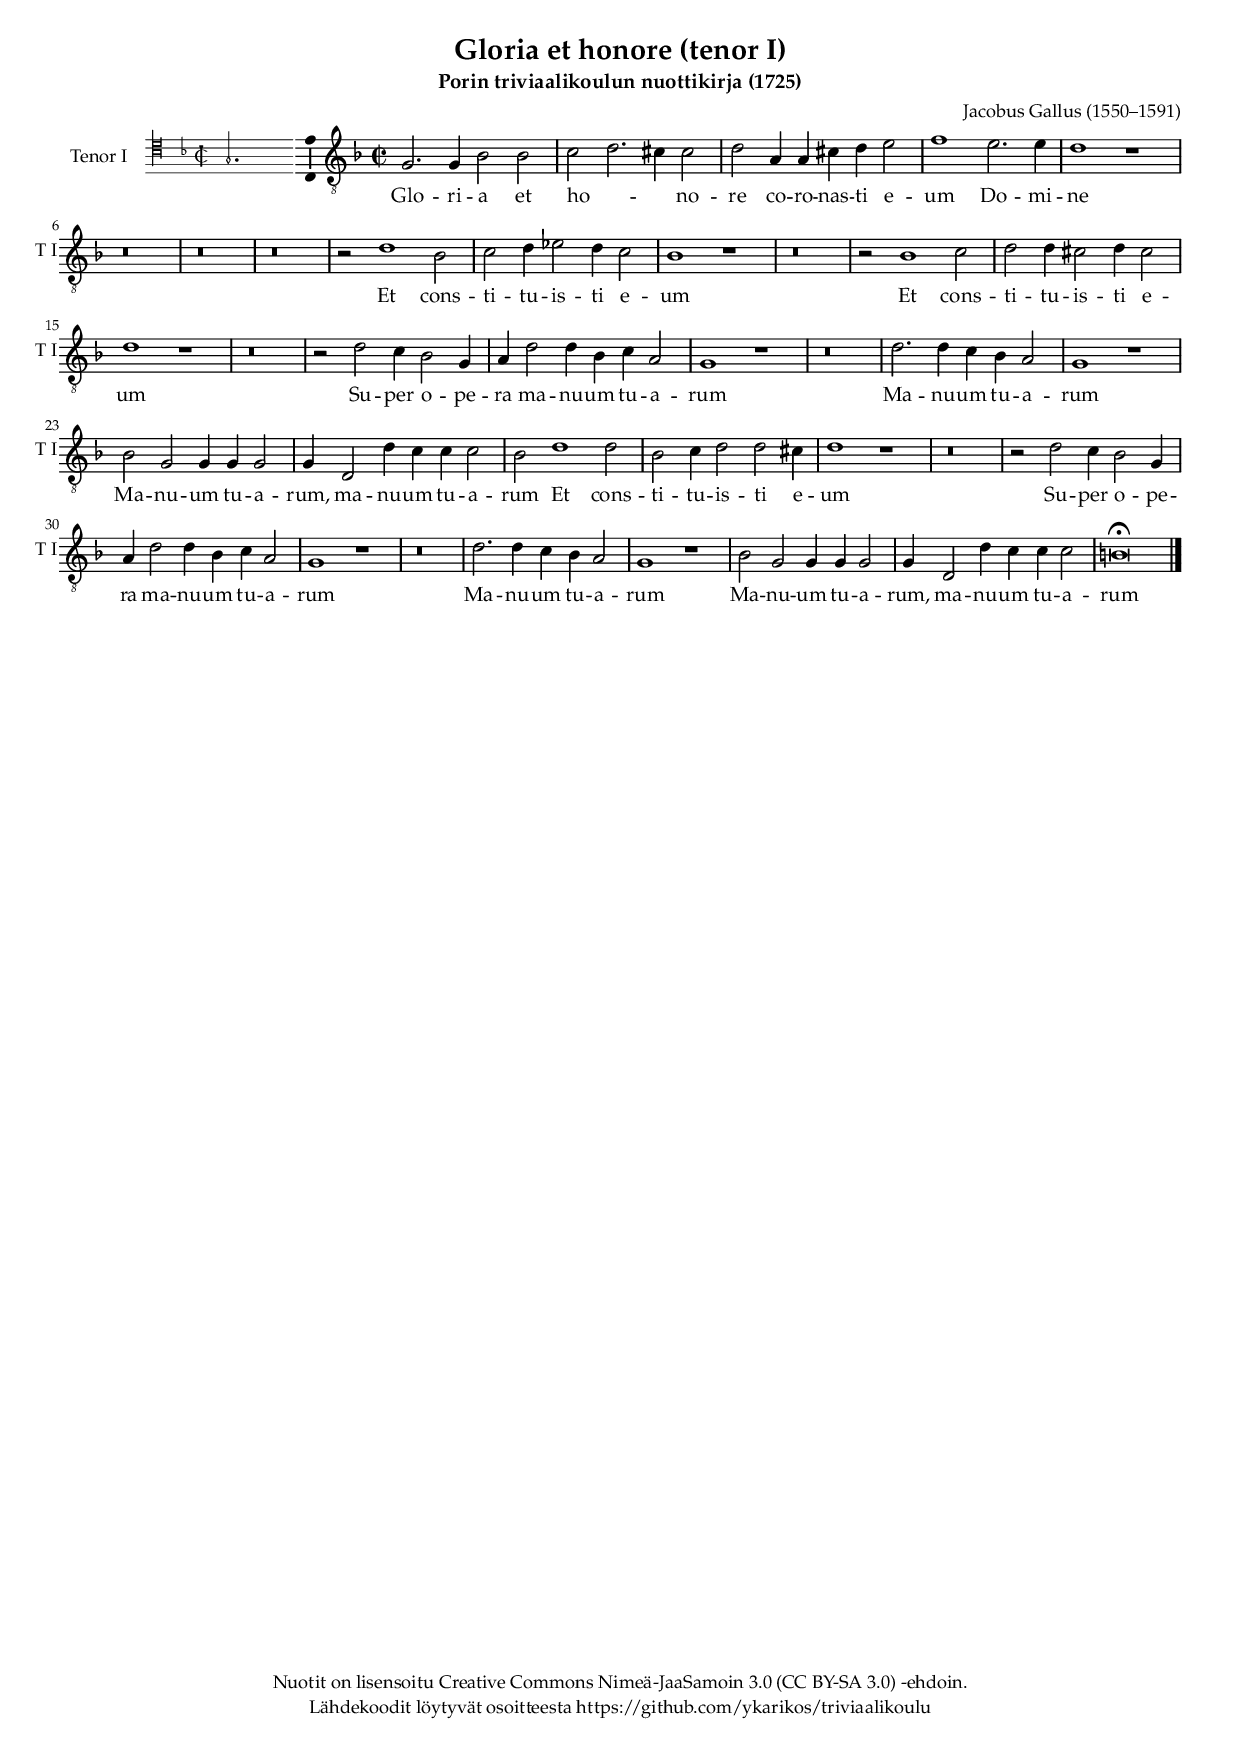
\version "2.19.49"
\include "suomi.ly"


global = {
%  \numericTimeSignature
  \time 2/2
	\set Timing.measureLength = #(ly:make-moment 4/2)
%  \autoBeamOff
  \key d \minor
  \set Staff.midiInstrument = #"voice oohs"
}

stanzaOneLyricsChoirOne = \lyricmode {
	Glo -- ri -- a et ho -- no -- re
	co -- ro -- nas -- ti e -- um Do -- mi -- ne
	Et cons -- ti -- tu -- is -- ti e -- um
	Et cons -- ti -- tu -- is -- ti e -- um
	Su -- per o -- pe -- ra ma -- nu -- um tu -- a -- rum
	Ma -- nu -- um tu -- a -- rum
	Ma -- nu -- um tu -- a -- rum,
	ma -- nu -- um tu -- a -- rum
	Et cons -- ti -- tu -- is -- ti e -- um
	Su -- per o -- pe -- ra ma -- nu -- um tu -- a -- rum
	Ma -- nu -- um tu -- a -- rum
	Ma -- nu -- um tu -- a -- rum,
	ma -- nu -- um tu -- a -- rum
}




% First choir

TenoreOneMusic = \relative c' {
	\set Staff.instrumentName = #"Tenor I"
	\set Staff.shortInstrumentName = "T I"

	\incipit { \clef "mensural-c4" \key d \minor \time 2/2 g2. }

	\clef "treble_8"
	g2. g4 b2 b | c( d2. cis4) cis2 | d a4 a cis d e2 | f1 e2. e4 |
	d1 r1 | r\breve | r\breve | r\breve |
	r2 d1 b2 | c d4 es2 d4 c2 | b1 r | r\breve |

% 2
	r2 b1 c2 | d d4 cis2 d4 cis2 | d1 r | r\breve |
	r2 d c4 b2 g4 | a d2 d4 b c a2 | g1 r | r\breve |
	d'2. d4 c b a2 | g1 r | b2 g g4 g g2 | g4 d2 d'4 c c c2 |

% 3
	b2 d1 d2 | b c4 d2 d cis4 | d1 r | r\breve |
	r2 d c4 b2 g4 | a d2 d4 b c a2 | g1 r | r\breve |
	d'2. d4 c b a2 | g1 r | b2 g g4 g g2 | g4 d2 d'4 c c c2 |
	h\breve\fermata \bar "|."
}




\include "gloria-et-honore.header.ily"

\header {
  title = "Gloria et honore (tenor I)"
}


\score {
  \new StaffGroup = choirOneStaff <<
    \new Staff <<
      \new Voice = "Tenore" {
        \global
        \TenoreOneMusic
      }
      \new Lyrics \lyricsto "Tenore" {
       \stanzaOneLyricsChoirOne
      }
    >>
  >>

  \midi {
    \tempo 4 = 160
  }
  \layout {
    \context {
      \Voice
      \consists "Ambitus_engraver"
		\hide Slur
    }
    indent = 4\cm
    incipit-width = 2.5\cm
    \context {
     \Score
     \override VerticalAxisGroup.remove-first = ##t
    }
  }
}
